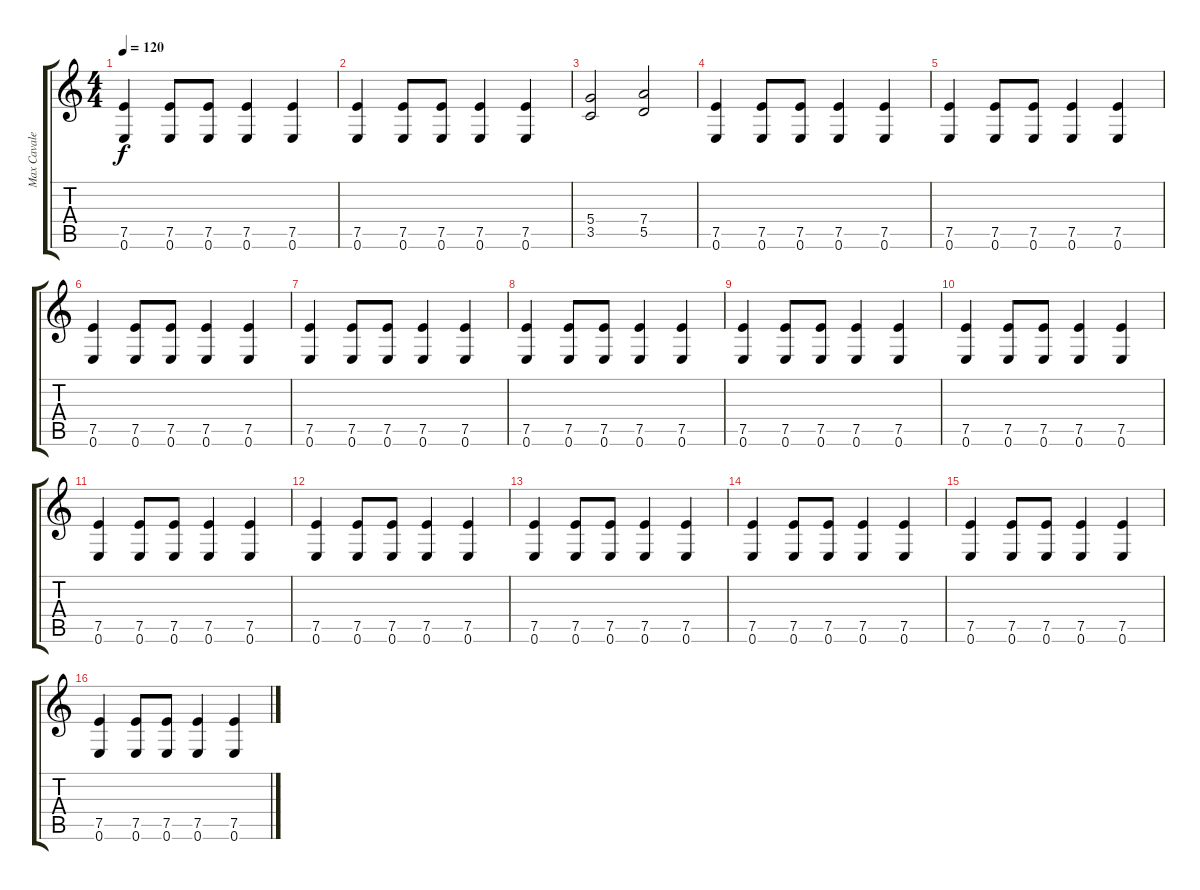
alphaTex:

\track ("Max Cavalera" "Max Cavale") {instrument distortionguitar}
\staff {score tabs}
\tuning (E4 B3 G3 D3 A2 E2) {hide}
\ts (4 4)
\tempo 120
\clef g2
\ks c
(7.5 0.6).4{dy f} (7.5 0.6).8 (7.5 0.6).8 (7.5 0.6).4 (7.5 0.6).4 |
(7.5 0.6).4 (7.5 0.6).8 (7.5 0.6).8 (7.5 0.6).4 (7.5 0.6).4 |
(5.4 3.5).2 (7.4 5.5).2 |
(7.5 0.6).4 (7.5 0.6).8 (7.5 0.6).8 (7.5 0.6).4 (7.5 0.6).4 |
(7.5 0.6).4 (7.5 0.6).8 (7.5 0.6).8 (7.5 0.6).4 (7.5 0.6).4 |
(7.5 0.6).4 (7.5 0.6).8 (7.5 0.6).8 (7.5 0.6).4 (7.5 0.6).4 |
(7.5 0.6).4 (7.5 0.6).8 (7.5 0.6).8 (7.5 0.6).4 (7.5 0.6).4 |
(7.5 0.6).4 (7.5 0.6).8 (7.5 0.6).8 (7.5 0.6).4 (7.5 0.6).4 |
(7.5 0.6).4 (7.5 0.6).8 (7.5 0.6).8 (7.5 0.6).4 (7.5 0.6).4 |
(7.5 0.6).4 (7.5 0.6).8 (7.5 0.6).8 (7.5 0.6).4 (7.5 0.6).4 |
(7.5 0.6).4 (7.5 0.6).8 (7.5 0.6).8 (7.5 0.6).4 (7.5 0.6).4 |
(7.5 0.6).4 (7.5 0.6).8 (7.5 0.6).8 (7.5 0.6).4 (7.5 0.6).4 |
(7.5 0.6).4 (7.5 0.6).8 (7.5 0.6).8 (7.5 0.6).4 (7.5 0.6).4 |
(7.5 0.6).4 (7.5 0.6).8 (7.5 0.6).8 (7.5 0.6).4 (7.5 0.6).4 |
(7.5 0.6).4 (7.5 0.6).8 (7.5 0.6).8 (7.5 0.6).4 (7.5 0.6).4 |
(7.5 0.6).4 (7.5 0.6).8 (7.5 0.6).8 (7.5 0.6).4 (7.5 0.6).4
